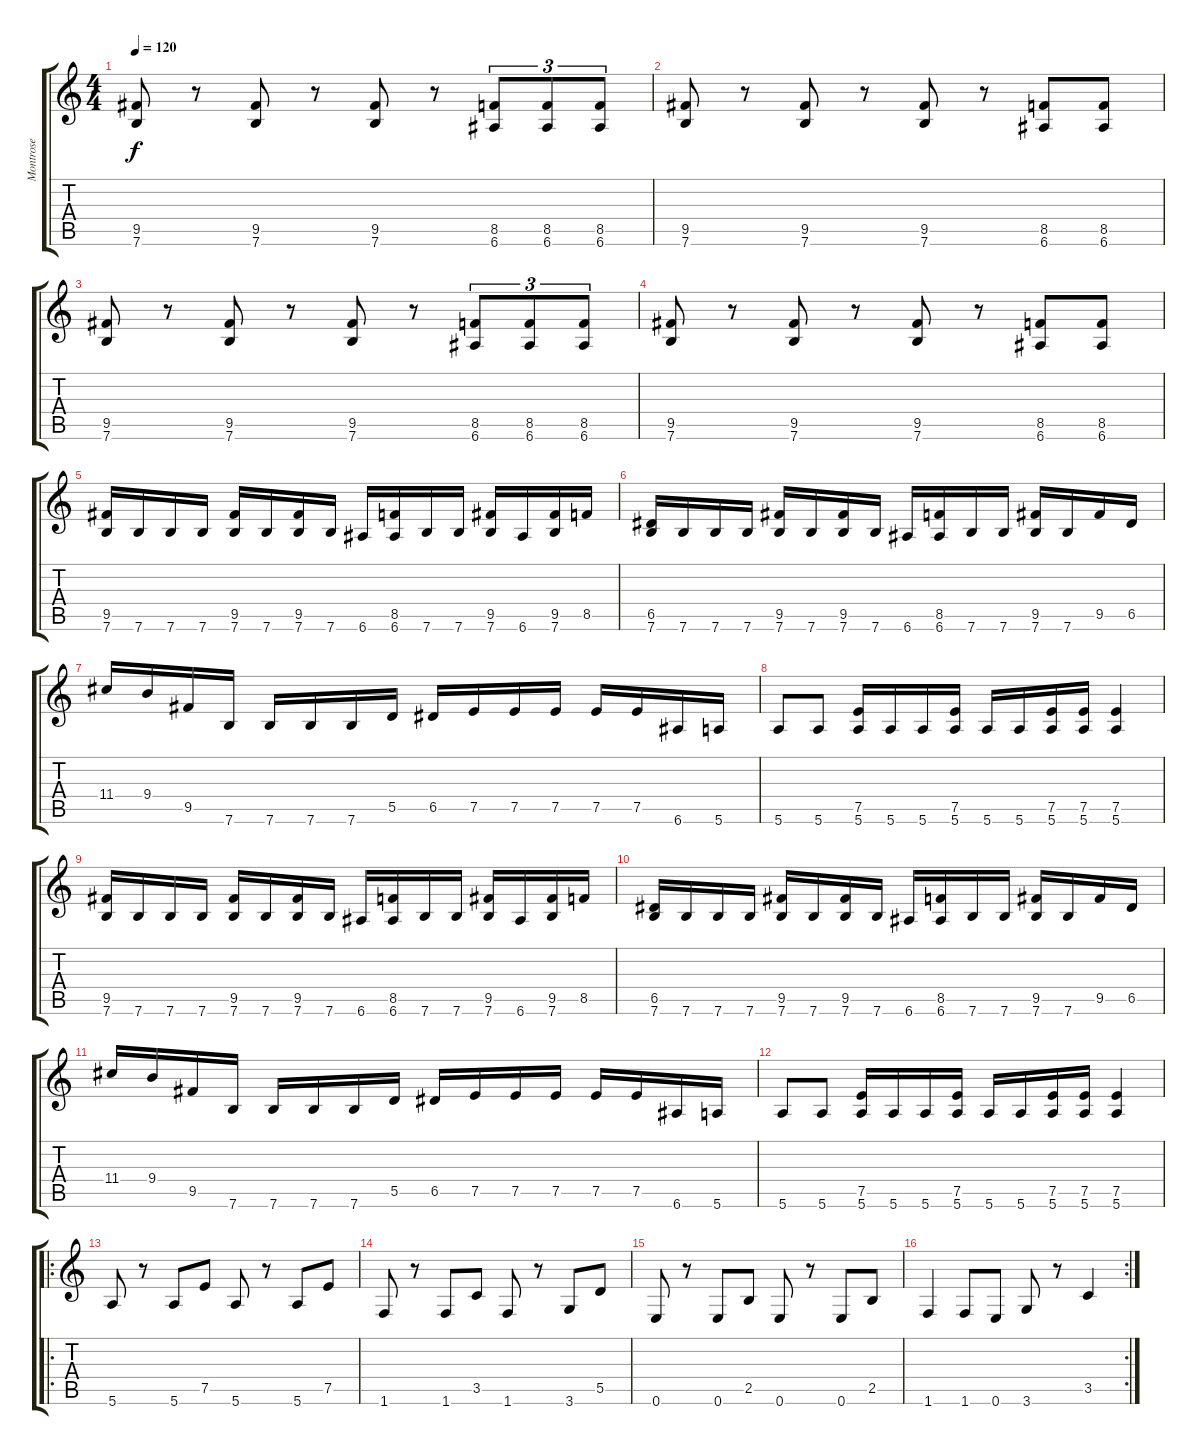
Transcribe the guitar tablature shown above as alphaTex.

\track ("Montrose" "Montrose") {instrument distortionguitar}
\staff {score tabs}
\tuning (E4 B3 G3 D3 A2 E2) {hide}
\ts (4 4)
\tempo 120
\clef g2
\ks c
(9.5 7.6).8{dy f} r.8 (9.5 7.6).8 r.8 (9.5 7.6).8 r.8 (8.5 6.6).8{tu (3 2)} (8.5 6.6).8{tu (3 2)} (8.5 6.6).8{tu (3 2)} |
(9.5 7.6).8 r.8 (9.5 7.6).8 r.8 (9.5 7.6).8 r.8 (8.5 6.6).8 (8.5 6.6).8 |
(9.5 7.6).8 r.8 (9.5 7.6).8 r.8 (9.5 7.6).8 r.8 (8.5 6.6).8{tu (3 2)} (8.5 6.6).8{tu (3 2)} (8.5 6.6).8{tu (3 2)} |
(9.5 7.6).8 r.8 (9.5 7.6).8 r.8 (9.5 7.6).8 r.8 (8.5 6.6).8 (8.5 6.6).8 |
(9.5 7.6).16 7.6.16 7.6.16 7.6.16 (9.5 7.6).16 7.6.16 (9.5 7.6).16 7.6.16 6.6.16 (8.5 6.6).16 7.6.16 7.6.16 (9.5 7.6).16 6.6.16 (9.5 7.6).16 8.5.16 |
(6.5 7.6).16 7.6.16 7.6.16 7.6.16 (9.5 7.6).16 7.6.16 (9.5 7.6).16 7.6.16 6.6.16 (8.5 6.6).16 7.6.16 7.6.16 (9.5 7.6).16 7.6.16 9.5.16 6.5.16 |
11.4.16 9.4.16 9.5.16 7.6.16 7.6.16 7.6.16 7.6.16 5.5.16 6.5.16 7.5.16 7.5.16 7.5.16 7.5.16 7.5.16 6.6.16 5.6.16 |
5.6.8 5.6.8 (7.5 5.6).16 5.6.16 5.6.16 (7.5 5.6).16 5.6.16 5.6.16 (7.5 5.6).16 (7.5 5.6).16 (7.5 5.6).4 |
(9.5 7.6).16 7.6.16 7.6.16 7.6.16 (9.5 7.6).16 7.6.16 (9.5 7.6).16 7.6.16 6.6.16 (8.5 6.6).16 7.6.16 7.6.16 (9.5 7.6).16 6.6.16 (9.5 7.6).16 8.5.16 |
(6.5 7.6).16 7.6.16 7.6.16 7.6.16 (9.5 7.6).16 7.6.16 (9.5 7.6).16 7.6.16 6.6.16 (8.5 6.6).16 7.6.16 7.6.16 (9.5 7.6).16 7.6.16 9.5.16 6.5.16 |
11.4.16 9.4.16 9.5.16 7.6.16 7.6.16 7.6.16 7.6.16 5.5.16 6.5.16 7.5.16 7.5.16 7.5.16 7.5.16 7.5.16 6.6.16 5.6.16 |
5.6.8 5.6.8 (7.5 5.6).16 5.6.16 5.6.16 (7.5 5.6).16 5.6.16 5.6.16 (7.5 5.6).16 (7.5 5.6).16 (7.5 5.6).4 |
\ro
5.6.8 r.8 5.6.8 7.5.8 5.6.8 r.8 5.6.8 7.5.8 |
1.6.8 r.8 1.6.8 3.5.8 1.6.8 r.8 3.6.8 5.5.8 |
0.6.8 r.8 0.6.8 2.5.8 0.6.8 r.8 0.6.8 2.5.8 |
\rc 2
1.6.4 1.6.8 0.6.8 3.6.8 r.8 3.5.4
